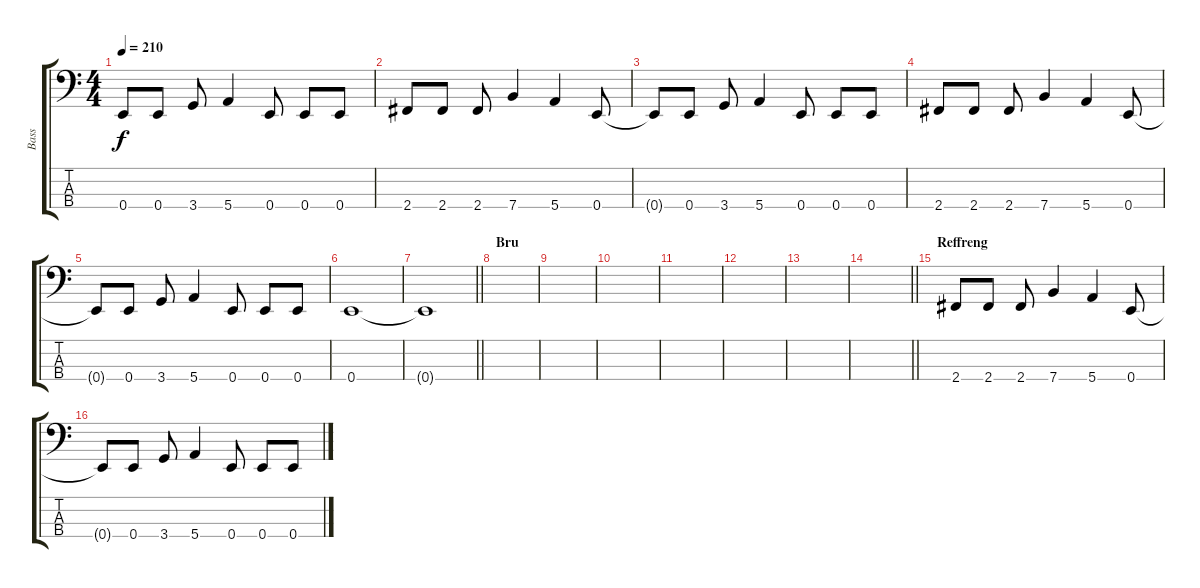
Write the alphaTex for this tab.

\track ("Bass" "Bass") {instrument electricbassfinger}
\staff {score tabs}
\tuning (G2 D2 A1 E1) {hide}
\ts (4 4)
\tempo 210
\clef f4
\ks c
0.4{t}.8{dy f} 0.4.8 3.4.8 5.4.4 0.4.8 0.4.8 0.4.8 |
2.4.8 2.4.8 2.4.8 7.4.4 5.4.4 0.4.8 |
0.4{t}.8 0.4.8 3.4.8 5.4.4 0.4.8 0.4.8 0.4.8 |
2.4.8 2.4.8 2.4.8 7.4.4 5.4.4 0.4.8 |
0.4{t}.8 0.4.8 3.4.8 5.4.4 0.4.8 0.4.8 0.4.8 |
0.4.1 |
\barLineRight lightlight
0.4{t}.1 |
\section ("" "Bru")
|
|
|
|
|
|
\barLineRight lightlight
|
\section ("" "Reffreng")
2.4.8 2.4.8 2.4.8 7.4.4 5.4.4 0.4.8 |
0.4{t}.8 0.4.8 3.4.8 5.4.4 0.4.8 0.4.8 0.4.8
